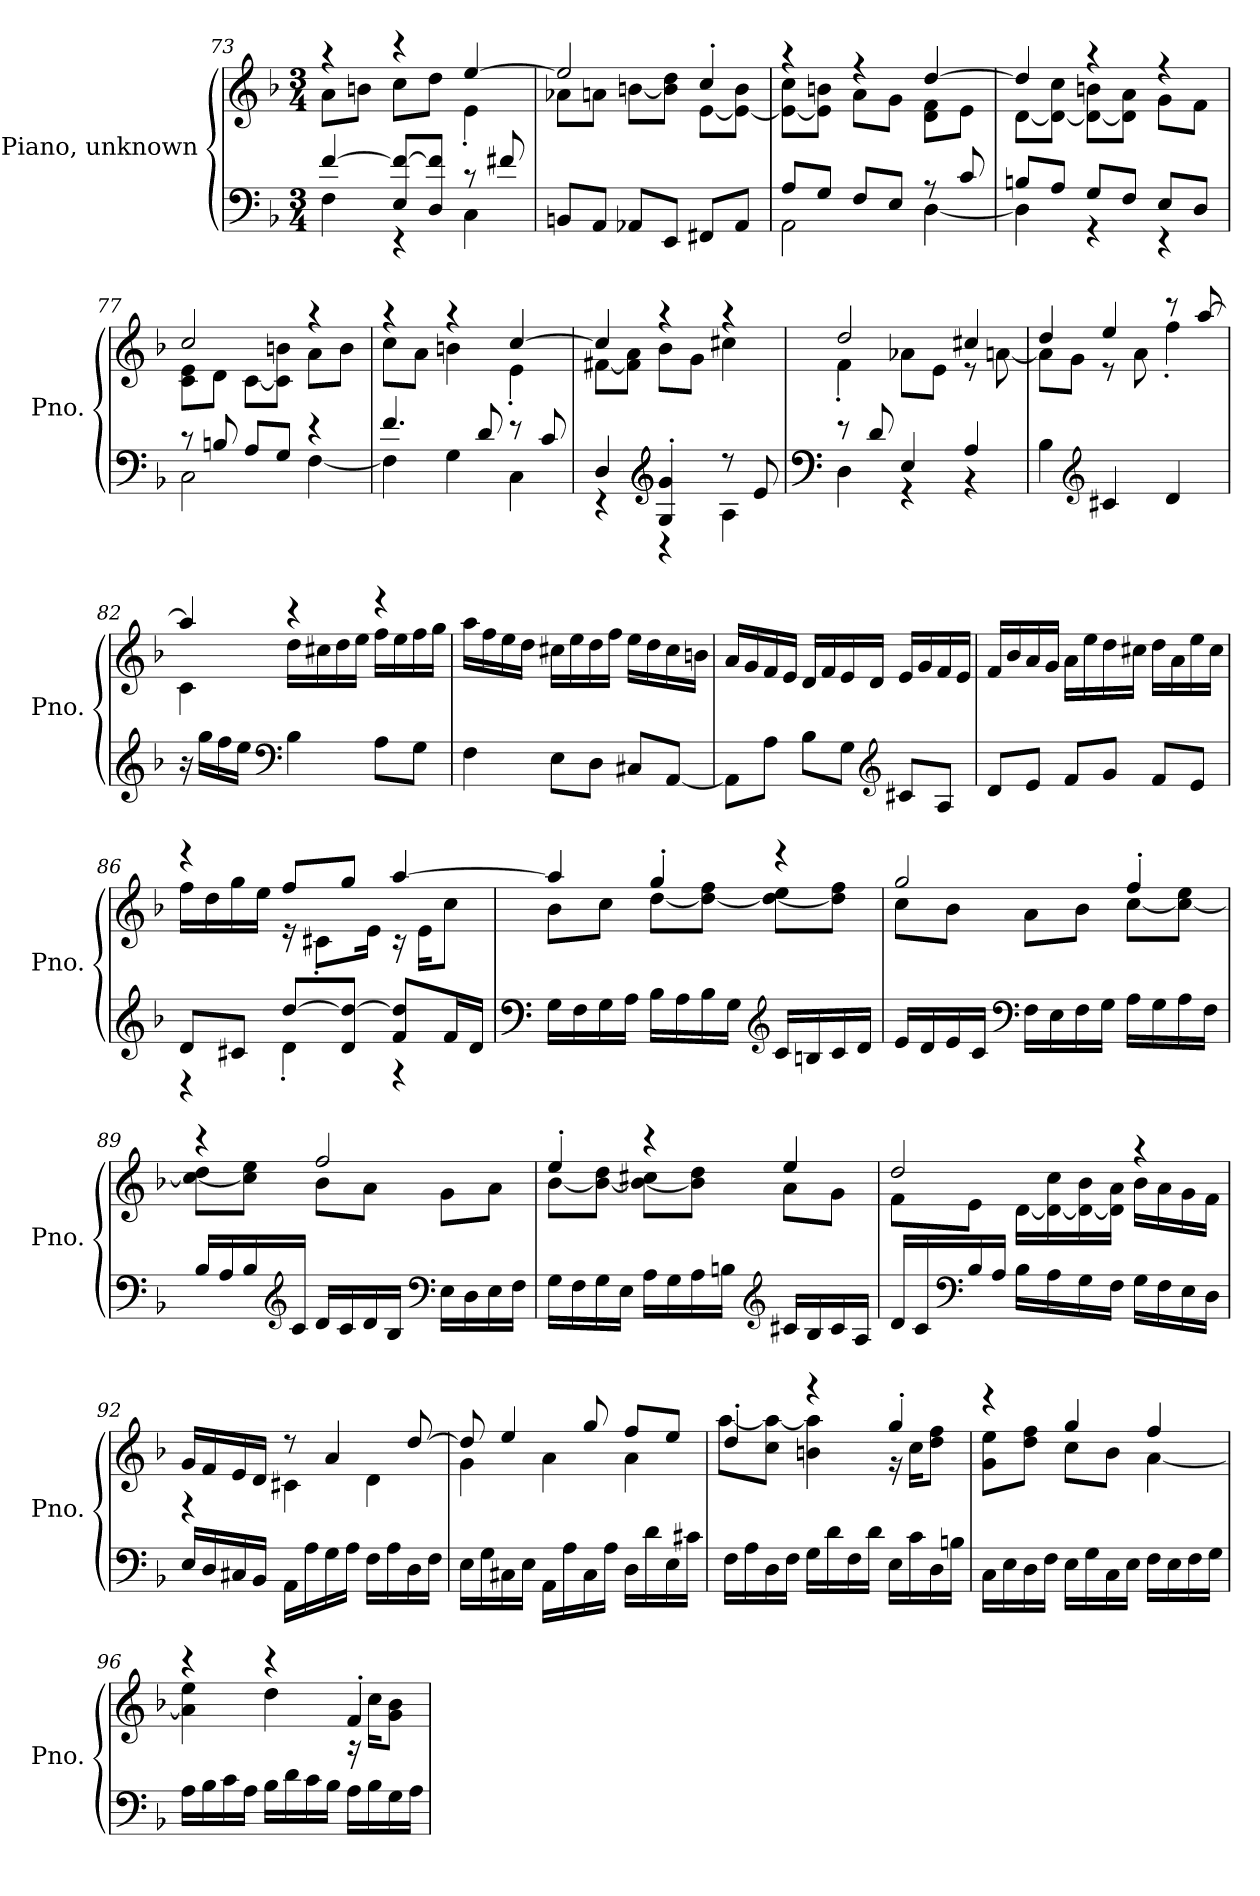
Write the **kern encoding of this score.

**kern	**kern
*part1	*part1
*staff2	*staff1
*I"Piano, unknown	*
*I'Pno.	*
*clefF4	*clefG2
*k[b-]	*k[b-]
*M3/4	*M3/4
=73	=73
*^	*^
[4f/	4F\	4r	8a\L
.	.	.	8bn\J
8E/ 8f/_L	4r	4r	8cc\L
8D/ 8f/]J	.	.	8dd\J
8r	4C\	[4ee/	4e'\
8f#X/	.	.	.
*v	*v	*	*
=74	=74	=74
8BBn/L	2ee/]	8a-X\L
8AA/J	.	8an\J
8AA-X/L	.	[8bn\L
8EE/J	.	8b\] 8dd\J
8FF#X/L	4cc'/	[8e\L
8AA-/J	.	8e\_ 8b\J
=75	=75	=75
*^	*	*
8A/L	2AA\	4r	8e\_ 8cc\L
8G/J	.	.	8e\] 8bn\J
8F/L	.	4r	8a\L
8E/J	.	.	8g\J
8r	[4D\	[4dd/	8d\ 8f\L
8c/	.	.	8e\J
!!LO:LB:g=z	!!
=76	=76	=76	=76
8Bn/L	4D\]	4dd/]	[8d\L
8A/J	.	.	8d\_ 8cc\J
8G/L	4r	4r	8d\_ 8bn\L
8F/J	.	.	8d\] 8a\J
8E/L	4r	4r	8g\L
8D/J	.	.	8f\J
=77	=77	=77	=77
8r	2C\	2cc/	8c\ 8e\L
8Bn/	.	.	8d\J
8A/L	.	.	[8c\L
8G/J	.	.	8c\] 8bn\J
4r	[4F\	4r	8a\L
.	.	.	8b\J
=78	=78	=78	=78
4.f/	4F\]	4r	8cc\L
.	.	.	8a\J
.	4G\	4r	4bn\
8d/	.	.	.
8r	4C\	[4cc/	4e'\
8c/	.	.	.
=79	=79	=79	=79
4D/	4r	4cc/]	[8f#X\L
.	.	.	8f#\] 8a\J
*clefG2	*	*	*
4G/' 4g/'	4r	4r	8b-\L
.	.	.	8g\J
8r	4A\	4r	4cc#X\
8e/	.	.	.
!!LO:LB:g=z	!!
=80	=80	=80	=80
*clefF4	*	*	*
8r	4D\	2dd/	4f'\
8d/	.	.	.
4E/	4r	.	8a-X\L
.	.	.	8e\J
4A/	4r	4cc#X/	8r
.	.	.	[8an\
*v	*v	*	*
=81	=81	=81
4B-\	4dd/	8a\L]
.	.	8g\J
*clefG2	*	*
4c#X/	4ee/	8r
.	.	8a\
4d/	8r	4ff'\
.	[8aa/	.
=82	=82	=82
16r	4aa/]	4c\
16gg\LL	.	.
16ff\	.	.
16ee\JJ	.	.
*clefF4	*	*
4B-\	4r	16dd\LL
.	.	16cc#X\
.	.	16dd\
.	.	16ee\JJ
8A\L	4r	16ff\LL
.	.	16ee\
8G\J	.	16ff\
.	.	16gg\JJ
*	*v	*v
!!LO:PB:g=z
=83	=83
4F\	16aa\LL
.	16ff\
.	16ee\
.	16dd\JJ
8E\L	16cc#X\LL
.	16ee\
8D\J	16dd\
.	16ff\JJ
8C#X/L	16ee\LL
.	16dd\
[8AA/J	16cc#\
.	16bn\JJ
=84	=84
8AA\L]	16a/LL
.	16g/
8A\J	16f/
.	16e/JJ
8B-\L	16d/LL
.	16f/
8G\J	16e/
.	16d/JJ
*clefG2	*
8c#X/L	16e/LL
.	16g/
8A/J	16f/
.	16e/JJ
=85	=85
8d/L	16f/LL
.	16b-/
8e/J	16a/
.	16g/JJ
8f/L	16a\LL
.	16ee\
8g/J	16dd\
.	16cc#X\JJ
8f/L	16dd\LL
.	16a\
8e/J	16ee\
.	16cc#\JJ
!!LO:LB:g=z
=86	=86
*^	*^
8d/L	4r	4r	16ff\LL
.	.	.	16dd\
8c#X/J	.	.	16gg\
.	.	.	16ee\JJ
[8dd/L	4d'\	8ff/L	16r
.	.	.	8c#X'\L
8d/ 8dd/_J	.	8gg/J	.
.	.	.	16e\Jk
8f/ 8dd/]L	4r	[4aa/	16r
.	.	.	16e\KL
16f/L	.	.	8cc\J
16d/JJ	.	.	.
*v	*v	*	*
=87	=87	=87
*clefF4	*	*
16G\LL	4aa/]	8b-\L
16F\	.	.
16G\	.	8cc\J
16A\JJ	.	.
16B-\LL	4gg'/	[8dd\L
16A\	.	.
16B-\	.	8dd\_ 8ff\J
16G\JJ	.	.
*clefG2	*	*
16c/LL	4r	8dd\_ 8ee\L
16Bn/	.	.
16c/	.	8dd\] 8ff\J
16d/JJ	.	.
=88	=88	=88
16e/LL	2gg/	8cc\L
16d/	.	.
16e/	.	8b-\J
16c/JJ	.	.
*clefF4	*	*
16F\LL	.	8a\L
16E\	.	.
16F\	.	8b-\J
16G\JJ	.	.
16A\LL	4ff'/	[8cc\L
16G\	.	.
16A\	.	8cc\_ 8ee\J
16F\JJ	.	.
!!LO:LB:g=z	!!
=89	=89	=89
16B-/LL	4r	8cc\_ 8dd\L
16A/	.	.
16B-/	.	8cc\] 8ee\J
*clefG2	*	*
16c/JJ	.	.
16d/LL	2ff/	8b-\L
16c/	.	.
16d/	.	8a\J
16B-/JJ	.	.
*clefF4	*	*
16E\LL	.	8g\L
16D\	.	.
16E\	.	8a\J
16F\JJ	.	.
=90	=90	=90
16G\LL	4ee'/	[8b-\L
16F\	.	.
16G\	.	8b-\_ 8dd\J
16E\JJ	.	.
16A\LL	4r	8b-\_ 8cc#X\L
16G\	.	.
16A\	.	8b-\] 8dd\J
16Bn\JJ	.	.
*clefG2	*	*
16c#X/LL	4ee/	8a\L
16B/	.	.
16c#/	.	8g\J
16A/JJ	.	.
!!LO:LB:g=z	!!
=91	=91	=91
16d/LL	2dd/	8f\L
16c/	.	.
*clefF4	*	*
16B-/	.	8e\J
16A/JJ	.	.
16B-\LL	.	[16d\LL
16A\	.	16d\_ 16cc\
16G\	.	16d\_ 16b-\
16F\JJ	.	16d\] 16a\JJ
16G\LL	4r	16b-\LL
16F\	.	16a\
16E\	.	16g\
16D\JJ	.	16f\JJ
=92	=92	=92
16E/LL	16g/LL	4r
16D/	16f/	.
16C#X/	16e/	.
16BB-/JJ	16d/JJ	.
16AA\LL	8r	4c#X\
16A\	.	.
16G\	4a/	.
16A\JJ	.	.
16F\LL	.	4d\
16A\	.	.
16D\	[8dd/	.
16F\JJ	.	.
=93	=93	=93
16E\LL	8dd/]	4g\
16G\	.	.
16C#X\	4ee/	.
16E\JJ	.	.
16AA\LL	.	4a\
16A\	.	.
16C#\	8gg/	.
16A\JJ	.	.
16D\LL	8ff/L	4a\
16d\	.	.
16E\	8ee/J	.
16c#X\JJ	.	.
!!LO:LB:g=z	!!
=94	=94	=94
16F\LL	4dd'/	[8aa\L
16A\	.	.
16D\	.	8cc\ 8aa\_J
16F\JJ	.	.
16G\LL	4r	4bn\ 4aa\]
16d\	.	.
16F\	.	.
16d\JJ	.	.
16E\LL	4gg'/	16r
16c\	.	16cc\KL
16D\	.	8dd\ 8ff\J
16Bn\JJ	.	.
=95	=95	=95
16C\LL	4r	8g\ 8ee\L
16E\	.	.
16D\	.	8dd\ 8ff\J
16F\JJ	.	.
16E\LL	4gg/	8cc\L
16G\	.	.
16C\	.	8b-\J
16E\JJ	.	.
16F\LL	4ff/	[4a\
16E\	.	.
16F\	.	.
16G\JJ	.	.
=96	=96	=96
16A\LL	4r	4a\] 4ee\
16B-\	.	.
16c\	.	.
16A\JJ	.	.
16B-\LL	4r	4dd\
16d\	.	.
16c\	.	.
16B-\JJ	.	.
16A\LL	4f'/	16r
16B-\	.	16cc\KL
16G\	.	8g\ 8b-\J
16A\JJ	.	.
*	*v	*v
=	=
*-	*-
